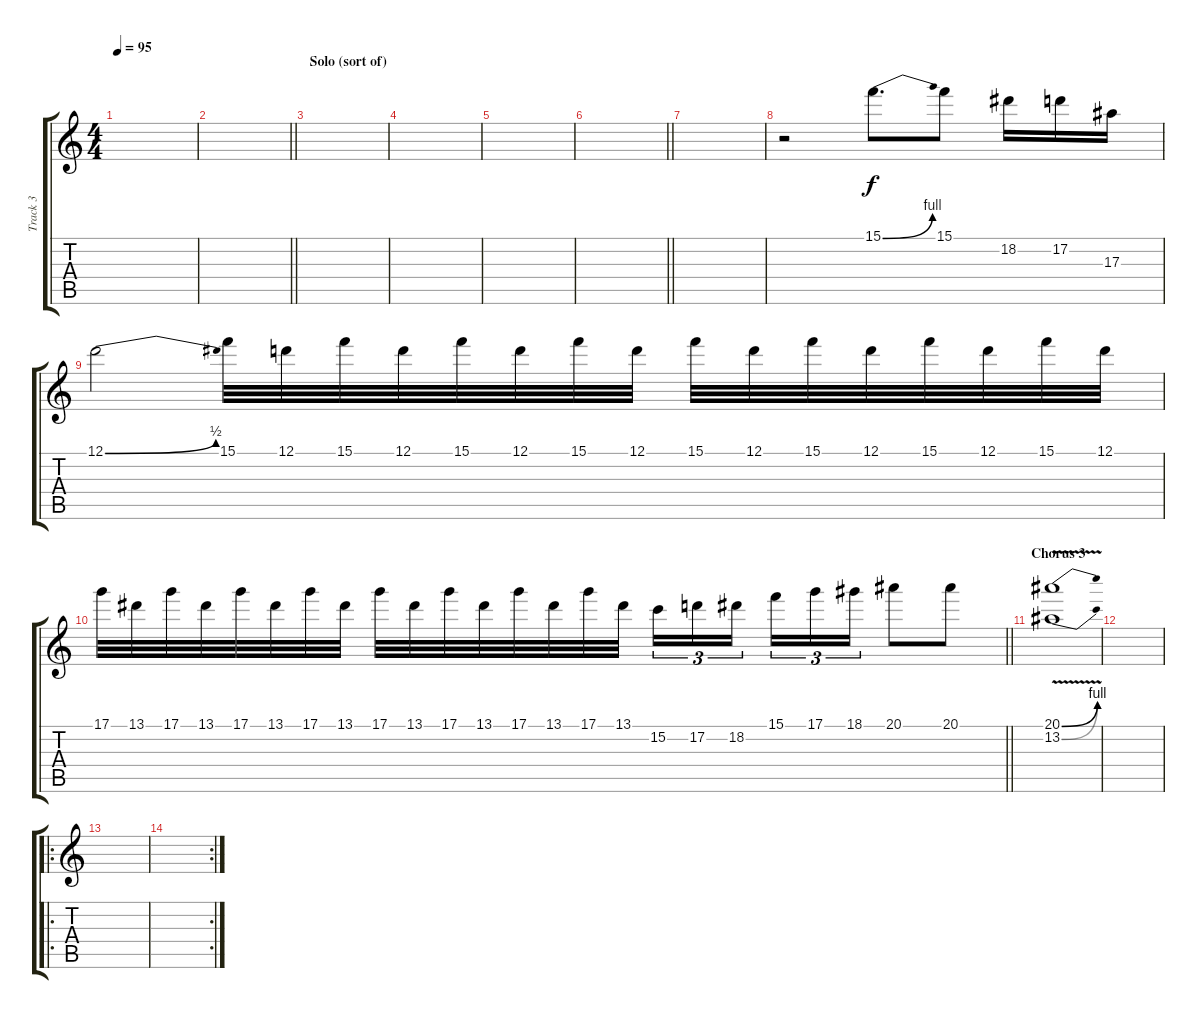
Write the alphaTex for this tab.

\track ("Track 3" "Track 3") {instrument distortionguitar}
\staff {score tabs}
\tuning (D4 A3 F3 C3 G2 C2) {hide}
\ts (4 4)
\tempo 95
\clef g2
\ks c
|
\barLineRight lightlight
|
\section ("" "Solo (sort of)")
|
|
|
\barLineRight lightlight
|
|
r.2 15.1{be (bend 0 0 60 4)}.8{d} 15.1.8 18.2.16 17.2.16 17.3.16 |
12.1{be (bend 0 0 60 2)}.2 15.1.32 12.1.32 15.1.32 12.1.32 15.1.32 12.1.32 15.1.32 12.1.32 15.1.32 12.1.32 15.1.32 12.1.32 15.1.32 12.1.32 15.1.32 12.1.32 |
\barLineRight lightlight
17.1.32 13.1.32 17.1.32 13.1.32 17.1.32 13.1.32 17.1.32 13.1.32 17.1.32 13.1.32 17.1.32 13.1.32 17.1.32 13.1.32 17.1.32 13.1.32 15.2.16{tu (3 2)} 17.2.16{tu (3 2)} 18.2.16{tu (3 2) beam splitsecondary} 15.1.16{tu (3 2)} 17.1.16{tu (3 2)} 18.1.16{tu (3 2)} 20.1.8 20.1.8 |
\section ("" "Chorus 3")
(20.1{be (bend 0 0 60 4) v} 13.2{be (bend 0 0 60 4)}).1 |
|
\ro
|
\rc 2
